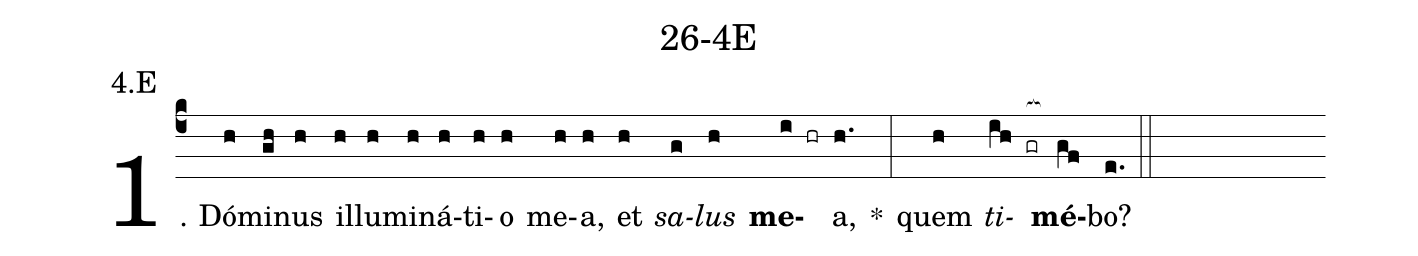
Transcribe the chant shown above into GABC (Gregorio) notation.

name: 26-4E;
annotation: 4.E;
%%
(c4)1. Dó(h)mi(gh)nus(h) il(h)lu(h)mi(h)ná(h)ti(h)o(h) me(h)a,(h) et(h) <i>sa</i>(g)<i>lus</i>(h) <b>me</b>(i hr)a,(h.) *(:) quem(h) <i>ti</i>(ih gr[ocb:1{])<b>mé</b>(gf[ocb:0}])bo?(e.) (::)
